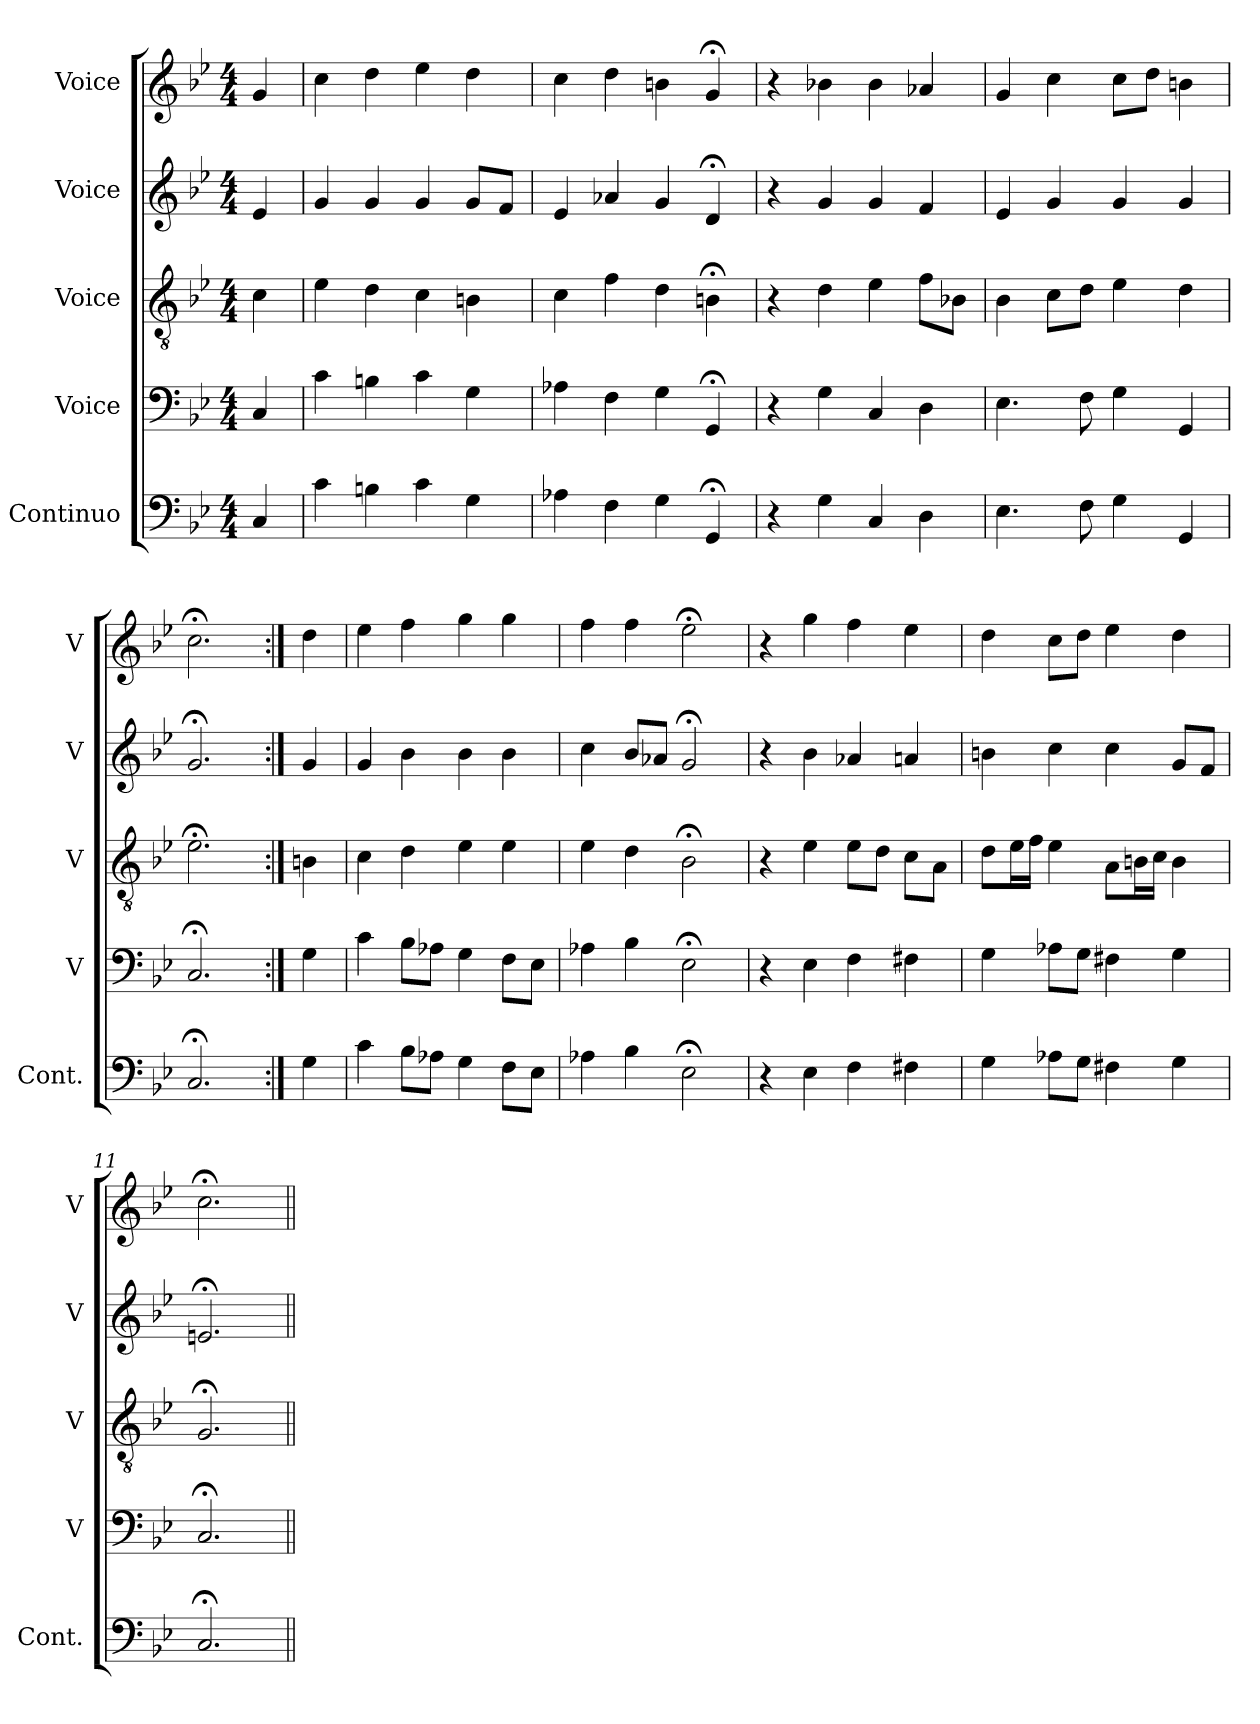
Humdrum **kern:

**kern	**kern	**kern	**kern	**kern
*part5	*part4	*part3	*part2	*part1
*staff5	*staff4	*staff3	*staff2	*staff1
*I"Continuo	*I"Voice	*I"Voice	*I"Voice	*I"Voice
*I'Cont.	*I'V	*I'V	*I'V	*I'V
*clefF4	*clefF4	*clefGv2	*clefG2	*clefG2
*k[b-e-]	*k[b-e-]	*k[b-e-]	*k[b-e-]	*k[b-e-]
*M4/4	*M4/4	*M4/4	*M4/4	*M4/4
=	=	=	=	=
4C	4C	4c	4e-	4g
=2	=2	=2	=2	=2
4c	4c	4e-	4g	4cc
4Bn	4Bn	4d	4g	4dd
4c	4c	4c	4g	4ee-
4G	4G	4Bn	8gL	4dd
.	.	.	8fJ	.
=3	=3	=3	=3	=3
4A-X	4A-X	4c	4e-	4cc
4F	4F	4f	4a-X	4dd
4G	4G	4d	4g	4bn
4GG;<	4GG;<	4Bn;<	4d;<	4g;<
=4	=4	=4	=4	=4
4r	4r	4r	4r	4r
4G	4G	4d	4g	4b-X
4C	4C	4e-	4g	4b-
4D	4D	8fL	4f	4a-X
.	.	8B-XJ	.	.
=5	=5	=5	=5	=5
4.E-	4.E-	4B-	4e-	4g
.	.	8cL	4g	4cc
8F	8F	8dJ	.	.
4G	4G	4e-	4g	8ccL
.	.	.	.	8ddJ
4GG	4GG	4d	4g	4bn
=	=	=	=	=
2.C;<	2.C;<	2.e-;<	2.g;<	2.cc;<
=6:|!	=6:|!	=6:|!	=6:|!	=6:|!
4G	4G	4Bn	4g	4dd
=7	=7	=7	=7	=7
4c	4c	4c	4g	4ee-
8B-L	8B-L	4d	4b-	4ff
8A-XJ	8A-XJ	.	.	.
4G	4G	4e-	4b-	4gg
8FL	8FL	4e-	4b-	4gg
8E-J	8E-J	.	.	.
=8	=8	=8	=8	=8
4A-X	4A-X	4e-	4cc	4ff
4B-	4B-	4d	8b-L	4ff
.	.	.	8a-XJ	.
2E-;<	2E-;<	2B-;<	2g;<	2ee-;<
=9	=9	=9	=9	=9
4r	4r	4r	4r	4r
4E-	4E-	4e-	4b-	4gg
4F	4F	8e-L	4a-X	4ff
.	.	8dJ	.	.
4F#X	4F#X	8cL	4an	4ee-
.	.	8AJ	.	.
=10	=10	=10	=10	=10
4G	4G	8dL	4bn	4dd
.	.	16e-L	.	.
.	.	16fJJ	.	.
8A-XL	8A-XL	4e-	4cc	8ccL
8GJ	8GJ	.	.	8ddJ
4F#X	4F#X	8AL	4cc	4ee-
.	.	16BnL	.	.
.	.	16cJJ	.	.
4G	4G	4B	8gL	4dd
.	.	.	8fJ	.
=11	=11	=11	=11	=11
2.C;<	2.C;<	2.G;<	2.en;<	2.cc;<
=||	=||	=||	=||	=||
*-	*-	*-	*-	*-
